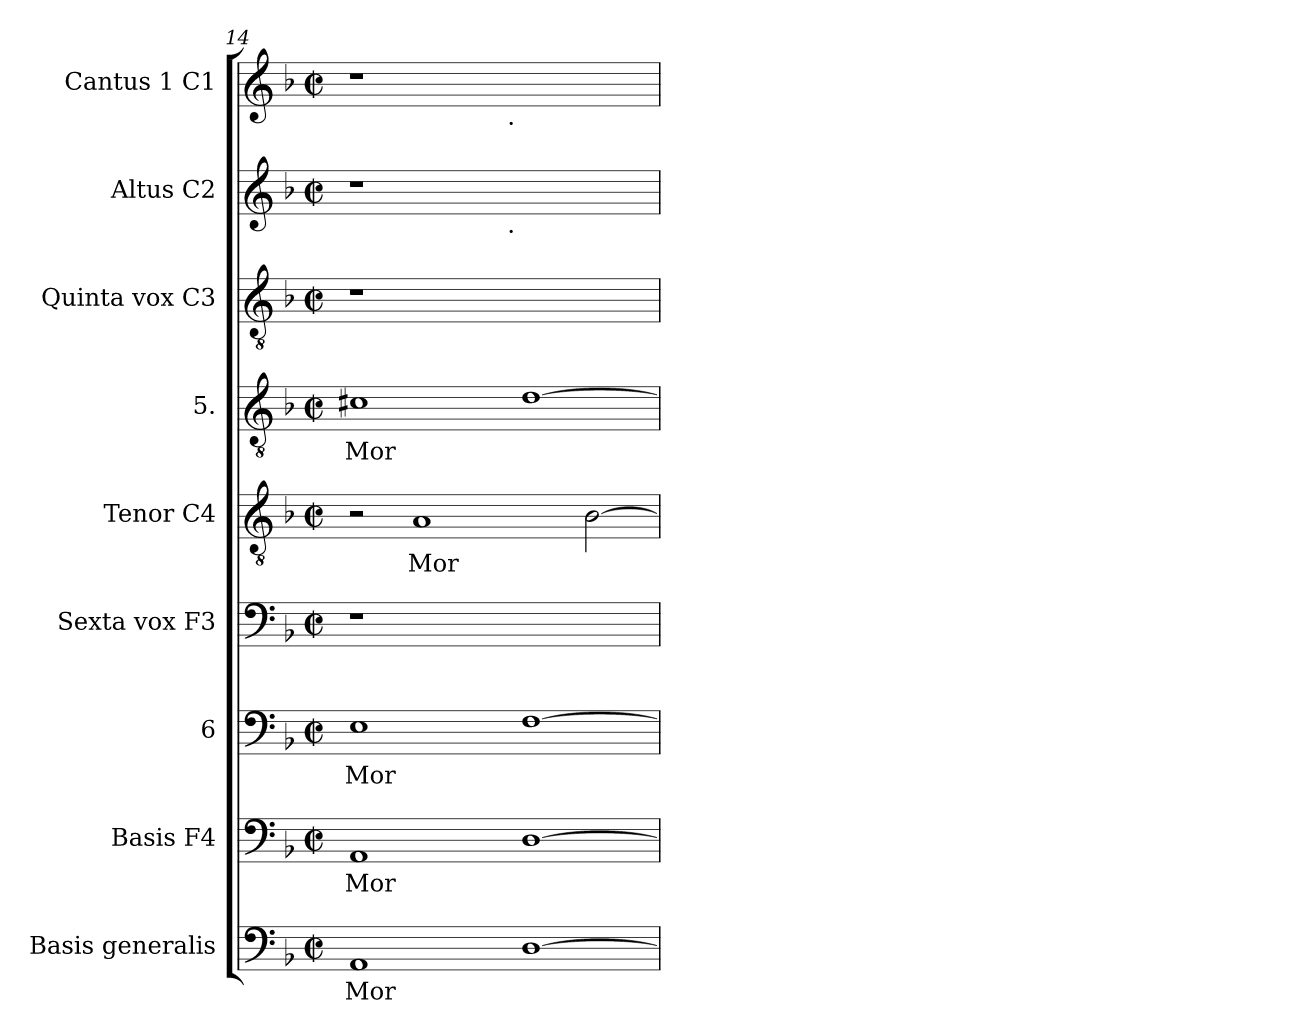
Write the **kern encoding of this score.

**kern	**text	**kern	**text	**kern	**text	**kern	**kern	**text	**kern	**text	**kern	**kern	**kern
*part9	*part9	*part8	*part8	*part7	*part7	*part6	*part5	*part5	*part4	*part4	*part3	*part2	*part1
*staff9	*staff9	*staff8	*staff8	*staff7	*staff7	*staff6	*staff5	*staff5	*staff4	*staff4	*staff3	*staff2	*staff1
*I"Basis  generalis	*	*I"Basis  F4	*	*I"6	*	*I"Sexta vox  F3	*I"Tenor  C4	*	*I"5.	*	*I"Quinta vox  C3	*I"Altus  C2	*I"Cantus 1  C1
*	*	*I'B	*	*	*	*	*I'T	*	*	*	*	*I'A	*I'C
*clefF4	*	*clefF4	*	*clefF4	*	*clefF4	*clefGv2	*	*clefGv2	*	*clefGv2	*clefG2	*clefG2
*k[b-]	*	*k[b-]	*	*k[b-]	*	*k[b-]	*k[b-]	*	*k[b-]	*	*k[b-]	*k[b-]	*k[b-]
*F:	*	*F:	*	*F:	*	*F:	*F:	*	*F:	*	*F:	*F:	*F:
*M2/2	*	*M2/2	*	*M2/2	*	*M2/2	*M2/2	*	*M2/2	*	*M2/2	*M2/2	*M2/2
*met(c|)	*	*met(c|)	*	*met(c|)	*	*met(c|)	*met(c|)	*	*met(c|)	*	*met(c|)	*met(c|)	*met(c|)
=14	=14	=14	=14	=14	=14	=14	=14	=14	=14	=14	=14	=14	=14
!	!LO:LY:a:cj	!	!LO:LY:b:cj	!	!LO:LY:b:cj	!	!	!	!	!LO:LY:b:cj	!	!	!
*	*	*	*	*	*	*	*	*	*	*	*	*^	*^
1AA	Mor-	1AA	Mor-	1E	Mor-	1r	2r	.	1c#X	Mor-	1r	1r	2ryy	1r	2ryy
!	!	!	!	!	!	!	!	!LO:LY:b:cj	!	!	!	!	!	!	!
.	.	.	.	.	.	.	1A	Mor-	.	.	.	.	4ryy	.	4ryy
.	.	.	.	.	.	.	.	.	.	.	.	.	8ryy	.	8ryy
.	.	.	.	.	.	.	.	.	.	.	.	.	16ryy	.	16ryy
.	.	.	.	.	.	.	.	.	.	.	.	.	64ryy	.	64ryy
!	!	!	!	!	!	!	!	!	!	!	!	!	!	!	!LO:TX:b:t=.
!	!	!	!	!	!	!	!	!	!	!	!	!	!LO:TX:b:t=.	!	!
.	.	.	.	.	.	.	.	.	.	.	.	.	1ryy	.	1ryy
!	!LO:LY:a:cj	!	!LO:LY:b:cj	!	!LO:LY:b:cj	!	!	!	!	!LO:LY:b:cj	!	!	!	!	!
[>1D	--	[>1D	--	[>1F	--	1ryy	.	.	[>1d	--	1ryy	1ryy	.	1ryy	.
!	!	!	!	!	!	!	!	!LO:LY:b:cj	!	!	!	!	!	!	!
.	.	.	.	.	.	.	[>2B-\	--	.	.	.	.	.	.	.
.	.	.	.	.	.	.	.	.	.	.	.	.	32.ryy	.	32.ryy
*	*	*	*	*	*	*	*	*	*	*	*	*v	*v	*	*
*	*	*	*	*	*	*	*	*	*	*	*	*	*v	*v
=	=	=	=	=	=	=	=	=	=	=	=	=	=
*-	*-	*-	*-	*-	*-	*-	*-	*-	*-	*-	*-	*-	*-
